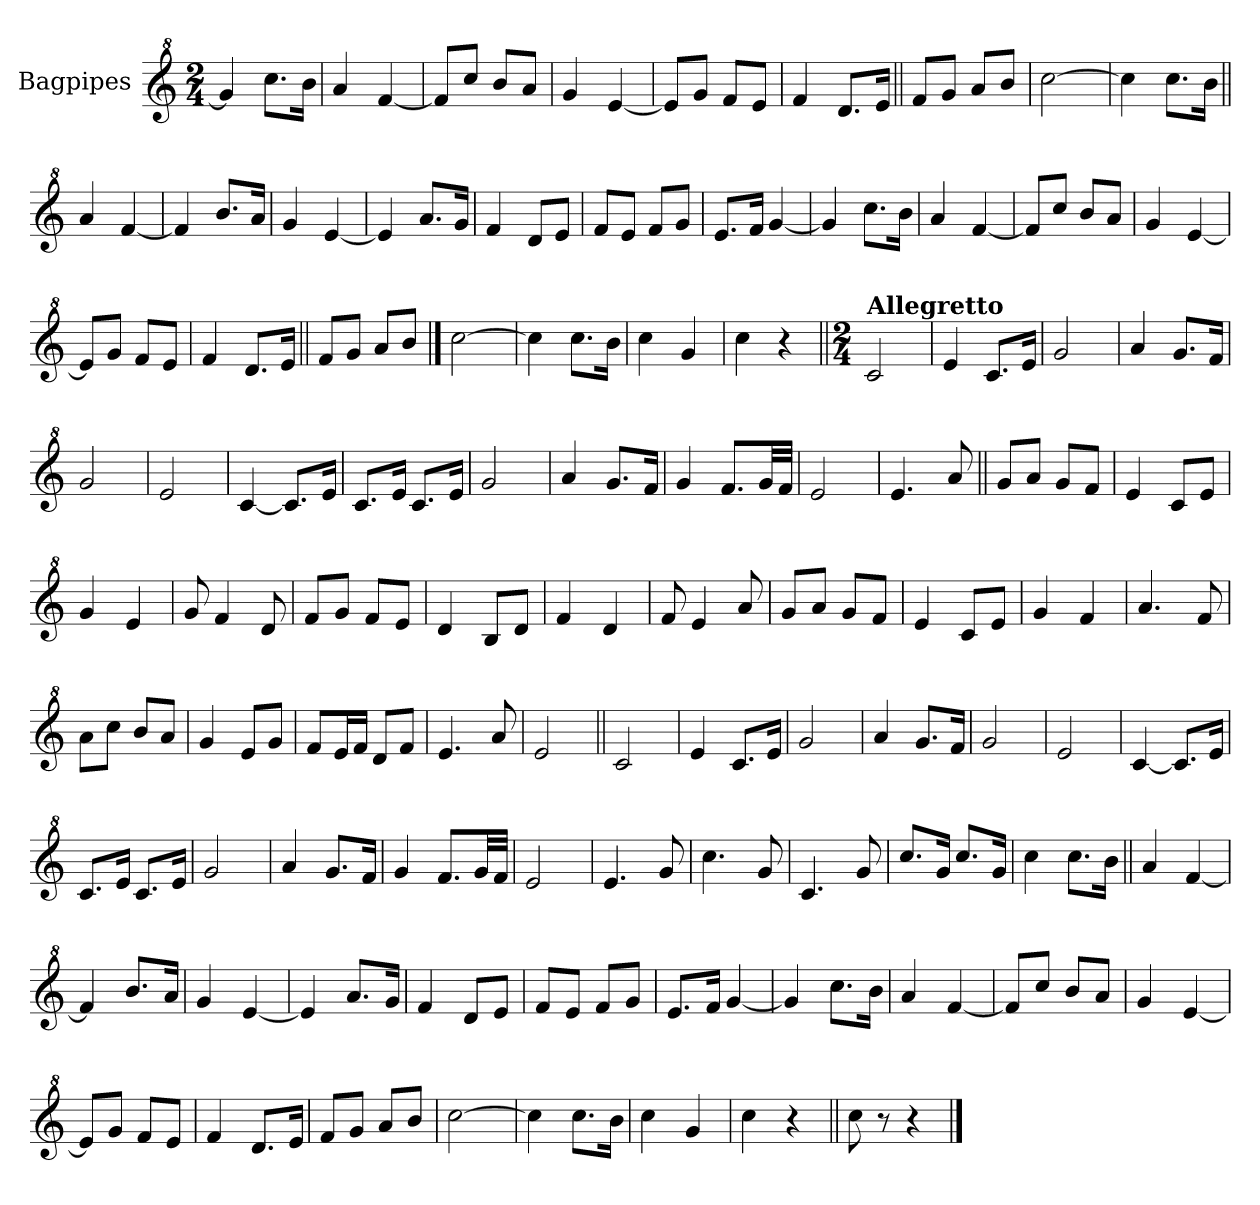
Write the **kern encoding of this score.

**kern
*part1
*staff1
*I"Bagpipes
*I'Bag
*clefG^2
*k[]
*M2/4
=
4gg]
8.cccL
16bbJk
=
4aa
[4ff
=
8ffL]
8cccJ
8bbL
8aaJ
=
4gg
[4ee
=
8eeL]
8ggJ
8ffL
8eeJ
=
4ff
8.ddL
16eeJk
=||
8ffL
8ggJ
8aaL
8bbJ
=
[2ccc
=
4ccc]
8.cccL
16bbJk
=||
4aa
[4ff
=
4ff]
8.bbL
16aaJk
=
4gg
[4ee
=
4ee]
8.aaL
16ggJk
=
4ff
8ddL
8eeJ
=
8ffL
8eeJ
8ffL
8ggJ
=
8.eeL
16ffJk
[4gg
=
4gg]
8.cccL
16bbJk
=
4aa
[4ff
=
8ffL]
8cccJ
8bbL
8aaJ
=
4gg
[4ee
=
8eeL]
8ggJ
8ffL
8eeJ
=
4ff
8.ddL
16eeJk
=||
8ffL
8ggJ
8aaL
8bbJ
==
[2ccc
=
4ccc]
8.cccL
16bbJk
=
4ccc
4gg
=
4ccc
4r
=||
*M2/4
*MM120
!LO:TX:a:B:t=Allegretto
2cc
=
4ee
8.ccL
16eeJk
=
2gg
=
4aa
8.ggL
16ffJk
=
2gg
=
2ee
=
[4cc
8.ccL]
16eeJk
=
8.ccL
16eeJk
8.ccL
16eeJk
=
2gg
=
4aa
8.ggL
16ffJk
=
4gg
8.ffL
32ggLL
32ffJJJ
=
2ee
=
4.ee
8aa
=||
8ggL
8aaJ
8ggL
8ffJ
=
4ee
8ccL
8eeJ
=
4gg
4ee
=
8gg
4ff
8dd
=
8ffL
8ggJ
8ffL
8eeJ
=
4dd
8bL
8ddJ
=
4ff
4dd
=
8ff
4ee
8aa
=
8ggL
8aaJ
8ggL
8ffJ
=
4ee
8ccL
8eeJ
=
4gg
4ff
=
4.aa
8ff
=
8aaL
8cccJ
8bbL
8aaJ
=
4gg
8eeL
8ggJ
=
8ffL
16eeL
16ffJJ
8ddL
8ffJ
=
4.ee
8aa
=
2ee
=||
2cc
=
4ee
8.ccL
16eeJk
=
2gg
=
4aa
8.ggL
16ffJk
=
2gg
=
2ee
=
[4cc
8.ccL]
16eeJk
=
8.ccL
16eeJk
8.ccL
16eeJk
=
2gg
=
4aa
8.ggL
16ffJk
=
4gg
8.ffL
32ggLL
32ffJJJ
=
2ee
=
4.ee
8gg
=
4.ccc
8gg
=
4.cc
8gg
=
8.cccL
16ggJk
8.cccL
16ggJk
=
4ccc
8.cccL
16bbJk
=||
4aa
[4ff
=
4ff]
8.bbL
16aaJk
=
4gg
[4ee
=
4ee]
8.aaL
16ggJk
=
4ff
8ddL
8eeJ
=
8ffL
8eeJ
8ffL
8ggJ
=
8.eeL
16ffJk
[4gg
=
4gg]
8.cccL
16bbJk
=
4aa
[4ff
=
8ffL]
8cccJ
8bbL
8aaJ
=
4gg
[4ee
=
8eeL]
8ggJ
8ffL
8eeJ
=
4ff
8.ddL
16eeJk
=
8ffL
8ggJ
8aaL
8bbJ
=
[2ccc
=
4ccc]
8.cccL
16bbJk
=
4ccc
4gg
=
4ccc
4r
=||
8ccc
8r
4r
==
*-
